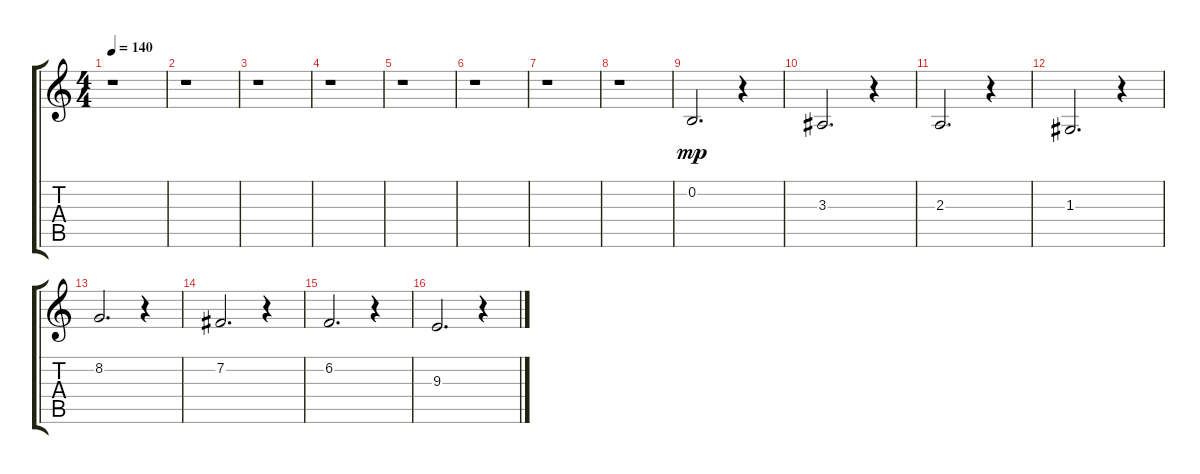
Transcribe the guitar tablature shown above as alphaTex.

\track "" {instrument ocarina}
\staff {score tabs}
\tuning (E4 B3 G3 D3 A2 E2) {hide}
\ts (4 4)
\tempo 140
\clef g2
\ks c
r.1{dy mp} |
r.1 |
r.1 |
r.1 |
r.1 |
r.1 |
r.1 |
r.1 |
0.2.2{d} r.4 |
3.3.2{d} r.4 |
2.3.2{d} r.4 |
1.3.2{d} r.4 |
8.2.2{d} r.4 |
7.2.2{d} r.4 |
6.2.2{d} r.4 |
9.3.2{d} r.4
